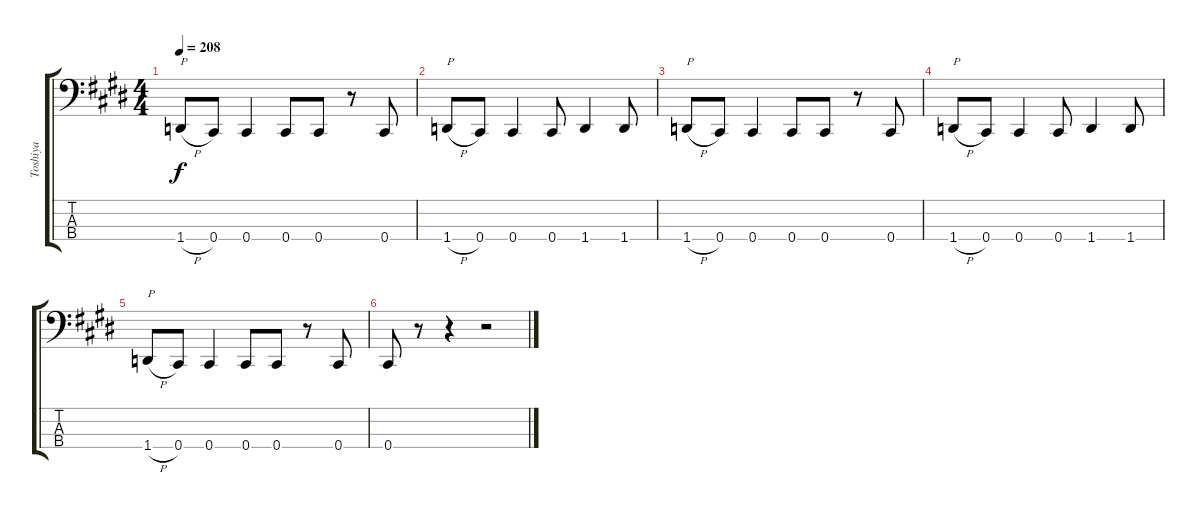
\track ("Toshiya" "Toshiya") {instrument electricbasspick}
\staff {score tabs}
\tuning (Gb2 Db2 Ab1 Db1) {hide}
\ts (4 4)
\tempo 208
\clef f4
\ks c#minor
1.4{h}.8{txt "P" dy f} 0.4.8 0.4.4 0.4.8 0.4.8 r.8 0.4.8 |
1.4{h}.8{txt "P"} 0.4.8 0.4.4 0.4.8 1.4.4 1.4.8 |
1.4{h}.8{txt "P"} 0.4.8 0.4.4 0.4.8 0.4.8 r.8 0.4.8 |
1.4{h}.8{txt "P"} 0.4.8 0.4.4 0.4.8 1.4.4 1.4.8 |
1.4{h}.8{txt "P"} 0.4.8 0.4.4 0.4.8 0.4.8 r.8 0.4.8 |
0.4.8 r.8 r.4 r.2
